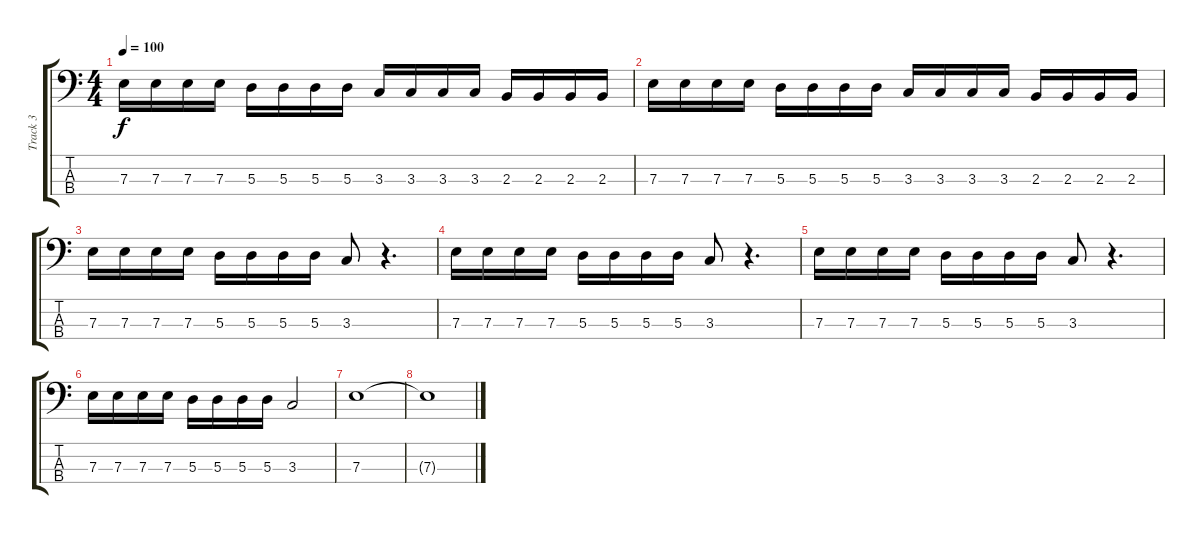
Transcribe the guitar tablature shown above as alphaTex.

\track ("Track 3" "Track 3") {instrument electricbasspick}
\staff {score tabs}
\tuning (G2 D2 A1 E1) {hide}
\ts (4 4)
\tempo 100
\clef f4
\ks c
7.3.16{dy f} 7.3.16 7.3.16 7.3.16 5.3.16 5.3.16 5.3.16 5.3.16 3.3.16 3.3.16 3.3.16 3.3.16 2.3.16 2.3.16 2.3.16 2.3.16 |
7.3.16 7.3.16 7.3.16 7.3.16 5.3.16 5.3.16 5.3.16 5.3.16 3.3.16 3.3.16 3.3.16 3.3.16 2.3.16 2.3.16 2.3.16 2.3.16 |
7.3.16 7.3.16 7.3.16 7.3.16 5.3.16 5.3.16 5.3.16 5.3.16 3.3.8 r.4{d} |
7.3.16 7.3.16 7.3.16 7.3.16 5.3.16 5.3.16 5.3.16 5.3.16 3.3.8 r.4{d} |
7.3.16 7.3.16 7.3.16 7.3.16 5.3.16 5.3.16 5.3.16 5.3.16 3.3.8 r.4{d} |
7.3.16 7.3.16 7.3.16 7.3.16 5.3.16 5.3.16 5.3.16 5.3.16 3.3.2 |
7.3.1 |
7.3{t}.1
